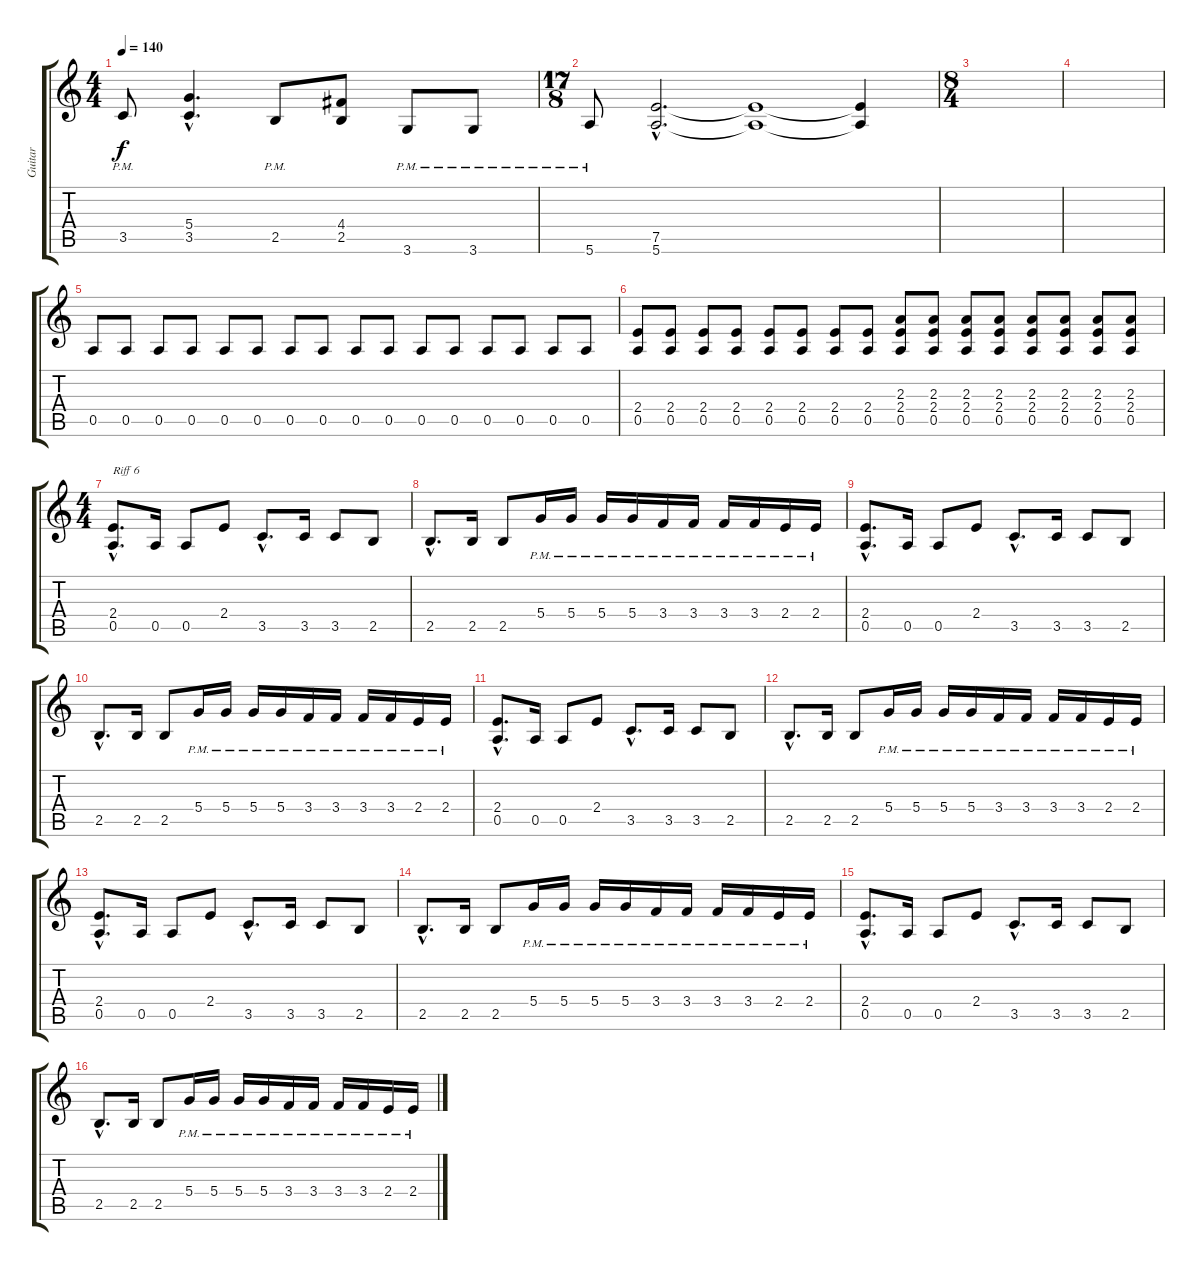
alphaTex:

\track ("Guitar" "Guitar") {instrument distortionguitar}
\staff {score tabs}
\tuning (E4 B3 G3 D3 A2 E2) {hide}
\ts (4 4)
\tempo 140
\clef g2
\ks c
3.5{pm}.8{dy f} (5.4{hac} 3.5{hac}).4{d} 2.5{pm}.8 (4.4 2.5).8 3.6{pm}.8 3.6{pm}.8 |
\ts (17 8)
5.6{pm}.8 (7.5{hac} 5.6{hac}).2{d} (7.5{t} 5.6{t}).1 (7.5{t} 5.6{t}).4 |
\ts (8 4)
|
|
0.5.8 0.5.8 0.5.8 0.5.8 0.5.8 0.5.8 0.5.8 0.5.8 0.5.8 0.5.8 0.5.8 0.5.8 0.5.8 0.5.8 0.5.8 0.5.8 |
(2.4 0.5).8 (2.4 0.5).8 (2.4 0.5).8 (2.4 0.5).8 (2.4 0.5).8 (2.4 0.5).8 (2.4 0.5).8 (2.4 0.5).8 (2.3 2.4 0.5).8 (2.3 2.4 0.5).8 (2.3 2.4 0.5).8 (2.3 2.4 0.5).8 (2.3 2.4 0.5).8 (2.3 2.4 0.5).8 (2.3 2.4 0.5).8 (2.3 2.4 0.5).8 |
\ts (4 4)
(2.4{hac} 0.5{hac}).8{d txt "Riff 6"} 0.5.16 0.5.8 2.4.8 3.5{hac}.8{d} 3.5.16 3.5.8 2.5.8 |
2.5{hac}.8{d} 2.5.16 2.5.8 5.4{pm}.16 5.4{pm}.16 5.4{pm}.16 5.4{pm}.16 3.4{pm}.16 3.4{pm}.16 3.4{pm}.16 3.4{pm}.16 2.4{pm}.16 2.4{pm}.16 |
(2.4{hac} 0.5{hac}).8{d} 0.5.16 0.5.8 2.4.8 3.5{hac}.8{d} 3.5.16 3.5.8 2.5.8 |
2.5{hac}.8{d} 2.5.16 2.5.8 5.4{pm}.16 5.4{pm}.16 5.4{pm}.16 5.4{pm}.16 3.4{pm}.16 3.4{pm}.16 3.4{pm}.16 3.4{pm}.16 2.4{pm}.16 2.4{pm}.16 |
(2.4{hac} 0.5{hac}).8{d} 0.5.16 0.5.8 2.4.8 3.5{hac}.8{d} 3.5.16 3.5.8 2.5.8 |
2.5{hac}.8{d} 2.5.16 2.5.8 5.4{pm}.16 5.4{pm}.16 5.4{pm}.16 5.4{pm}.16 3.4{pm}.16 3.4{pm}.16 3.4{pm}.16 3.4{pm}.16 2.4{pm}.16 2.4{pm}.16 |
(2.4{hac} 0.5{hac}).8{d} 0.5.16 0.5.8 2.4.8 3.5{hac}.8{d} 3.5.16 3.5.8 2.5.8 |
2.5{hac}.8{d} 2.5.16 2.5.8 5.4{pm}.16 5.4{pm}.16 5.4{pm}.16 5.4{pm}.16 3.4{pm}.16 3.4{pm}.16 3.4{pm}.16 3.4{pm}.16 2.4{pm}.16 2.4{pm}.16 |
(2.4{hac} 0.5{hac}).8{d} 0.5.16 0.5.8 2.4.8 3.5{hac}.8{d} 3.5.16 3.5.8 2.5.8 |
2.5{hac}.8{d} 2.5.16 2.5.8 5.4{pm}.16 5.4{pm}.16 5.4{pm}.16 5.4{pm}.16 3.4{pm}.16 3.4{pm}.16 3.4{pm}.16 3.4{pm}.16 2.4{pm}.16 2.4{pm}.16
